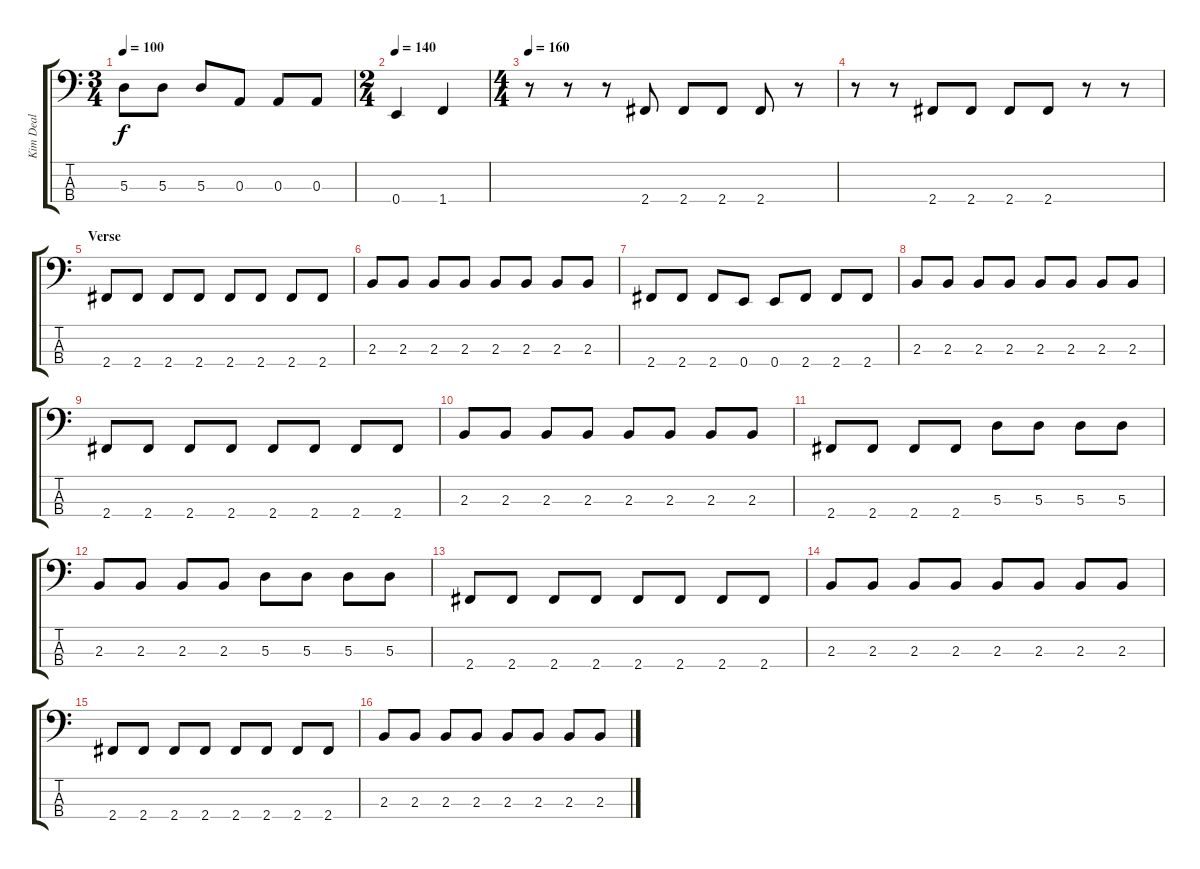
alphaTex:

\track ("Kim Deal" "Kim Deal") {instrument electricbasspick}
\staff {score tabs}
\tuning (G2 D2 A1 E1) {hide}
\ts (3 4)
\tempo 100
\clef f4
\ks c
5.3.8{dy f} 5.3.8 5.3.8 0.3.8 0.3.8 0.3.8 |
\ts (2 4)
\tempo 140
0.4.4 1.4.4 |
\ts (4 4)
\tempo 160
r.8 r.8 r.8 2.4.8 2.4.8 2.4.8 2.4.8 r.8 |
r.8 r.8 2.4.8 2.4.8 2.4.8 2.4.8 r.8 r.8 |
\section ("" "Verse")
2.4.8 2.4.8 2.4.8 2.4.8 2.4.8 2.4.8 2.4.8 2.4.8 |
2.3.8 2.3.8 2.3.8 2.3.8 2.3.8 2.3.8 2.3.8 2.3.8 |
2.4.8 2.4.8 2.4.8 0.4.8 0.4.8 2.4.8 2.4.8 2.4.8 |
2.3.8 2.3.8 2.3.8 2.3.8 2.3.8 2.3.8 2.3.8 2.3.8 |
2.4.8 2.4.8 2.4.8 2.4.8 2.4.8 2.4.8 2.4.8 2.4.8 |
2.3.8 2.3.8 2.3.8 2.3.8 2.3.8 2.3.8 2.3.8 2.3.8 |
2.4.8 2.4.8 2.4.8 2.4.8 5.3.8 5.3.8 5.3.8 5.3.8 |
2.3.8 2.3.8 2.3.8 2.3.8 5.3.8 5.3.8 5.3.8 5.3.8 |
2.4.8 2.4.8 2.4.8 2.4.8 2.4.8 2.4.8 2.4.8 2.4.8 |
2.3.8 2.3.8 2.3.8 2.3.8 2.3.8 2.3.8 2.3.8 2.3.8 |
2.4.8 2.4.8 2.4.8 2.4.8 2.4.8 2.4.8 2.4.8 2.4.8 |
2.3.8 2.3.8 2.3.8 2.3.8 2.3.8 2.3.8 2.3.8 2.3.8
